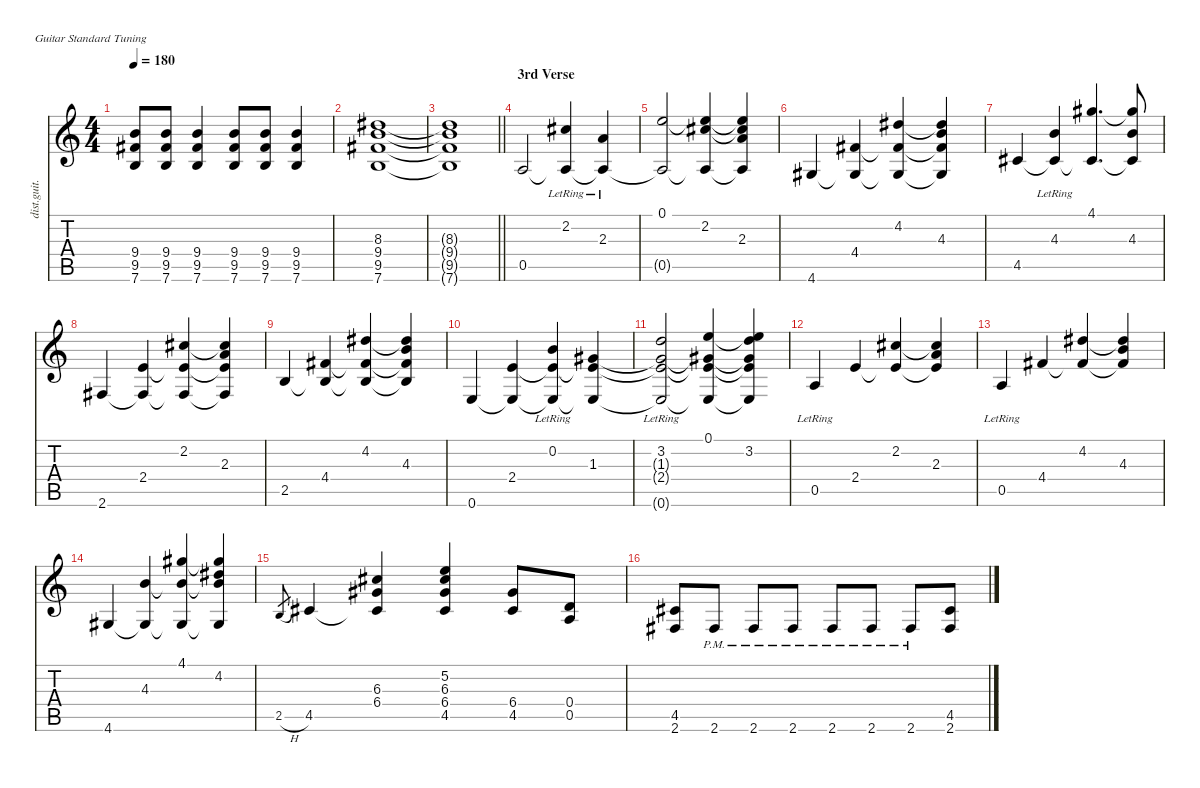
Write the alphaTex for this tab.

\defaultSystemsLayout 4
\hideDynamics
\bracketExtendMode nobrackets
\otherSystemsTrackNameOrientation horizontal
\track ("Guitar: Azusa Nakano" "dist.guit.") {instrument distortionguitar}
\staff {score tabs}
\tuning (E4 B3 G3 D3 A2 E2)
\ts (4 4)
\tempo 180
\clef g2
\ks c
(9.4 9.5{acc #} 7.6).8{dy f} (9.4 9.5{acc #} 7.6).8 (9.4 9.5{acc #} 7.6).4 (9.4 9.5{acc #} 7.6).8 (9.4 9.5{acc #} 7.6).8 (9.4 9.5{acc #} 7.6).4 |
(8.3{acc #} 9.4 9.5{acc #} 7.6).1 |
\barLineRight lightlight
(8.3{t acc #} 9.4{t} 9.5{t acc #} 7.6{t}).1 |
\section ("" "3rd Verse")
0.5.2 (2.2{lr acc #} 0.5{t}).4 (2.3{lr} 0.5{t}).4 |
(0.1 0.5{t}).2 (2.2{acc #} 0.1{t} 0.5{t}).4 (0.1{t} 2.2{t acc #} 2.3 0.5{t}).4 |
4.6{acc #}.4 (4.4{acc #} 4.6{t acc #}).4 (4.2{acc #} 4.4{t acc #} 4.6{t acc #}).4 (4.2{t acc #} 4.3 4.4{t acc #} 4.6{t acc #}).4 |
4.5{acc #}.4 (4.3{lr} 4.5{t acc #}).4 (4.1{acc #} 4.5{t acc #}).4{d} (4.1{t acc #} 4.3 4.5{t acc #}).8 |
2.6{acc #}.4 (2.4 2.6{t acc #}).4 (2.2{acc #} 2.4{t} 2.6{t acc #}).4 (2.2{t acc #} 2.3 2.4{t} 2.6{t acc #}).4 |
2.5.4 (4.4{acc #} 2.5{t}).4 (4.2{acc #} 4.4{t acc #} 2.5{t}).4 (4.2{t acc #} 4.3 4.4{t acc #} 2.5{t}).4 |
0.6.4 (2.4 0.6{t}).4 (0.2{lr} 2.4{t} 0.6{t}).4 (1.3{acc #} 2.4{t} 0.6{t}).4 |
(3.2{lr} 1.3{t acc #} 2.4{t} 0.6{t}).2 (0.1 1.3{t acc #} 2.4{t} 0.6{t}).4 (0.1{t} 3.2 1.3{t acc #} 2.4{t} 0.6{t}).4 |
0.5{lr}.4 2.4.4 (2.2{acc #} 2.4{t}).4 (2.2{t acc #} 2.3 2.4{t}).4 |
0.5{lr}.4 4.4{acc #}.4 (4.2{acc #} 4.4{t acc #}).4 (4.2{t acc #} 4.3 4.4{t acc #}).4 |
4.6{acc #}.4 (4.3 4.6{t acc #}).4 (4.1{acc #} 4.3{t} 4.6{t acc #}).4 (4.1{t acc #} 4.2{acc #} 4.3{t} 4.6{t acc #}).4 |
2.5{h}.8{gr dy mf} 4.5{acc #}.4{dy f} (6.3{acc #} 6.4{acc #} 4.5{t acc #}).4 (5.2 6.3{acc #} 6.4{acc #} 4.5{acc #}).4 (6.4{acc #} 4.5{acc #}).8 (0.4 0.5).8 |
(4.5{acc #} 2.6{acc #}).8 2.6{pm acc #}.8 2.6{pm acc #}.8 2.6{pm acc #}.8 2.6{pm acc #}.8 2.6{pm acc #}.8 2.6{pm acc #}.8 (4.5{acc #} 2.6{acc #}).8
